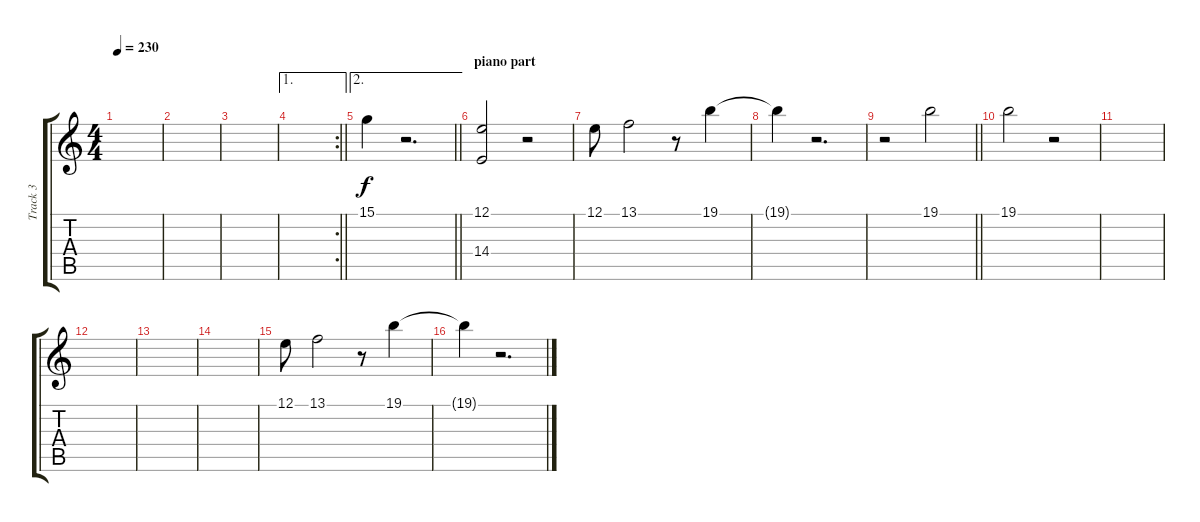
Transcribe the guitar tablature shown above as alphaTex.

\track ("Track 3" "Track 3") {instrument acousticgrandpiano}
\staff {score tabs}
\tuning (E4 B3 G3 D3 A2 E2) {hide}
\ts (4 4)
\tempo 230
\clef g2
\ks c
|
|
|
\ae 1
\rc 2
\barLineRight lightlight
|
\ae 2
\barLineRight lightlight
15.1.4 r.2{d} |
\section ("" "piano part")
(12.1 14.4).2 r.2 |
12.1.8 13.1.2 r.8 19.1.4 |
19.1{t}.4 r.2{d} |
\barLineRight lightlight
r.2 19.1.2 |
19.1.2 r.2 |
|
|
|
|
12.1.8 13.1.2 r.8 19.1.4 |
19.1{t}.4 r.2{d}
